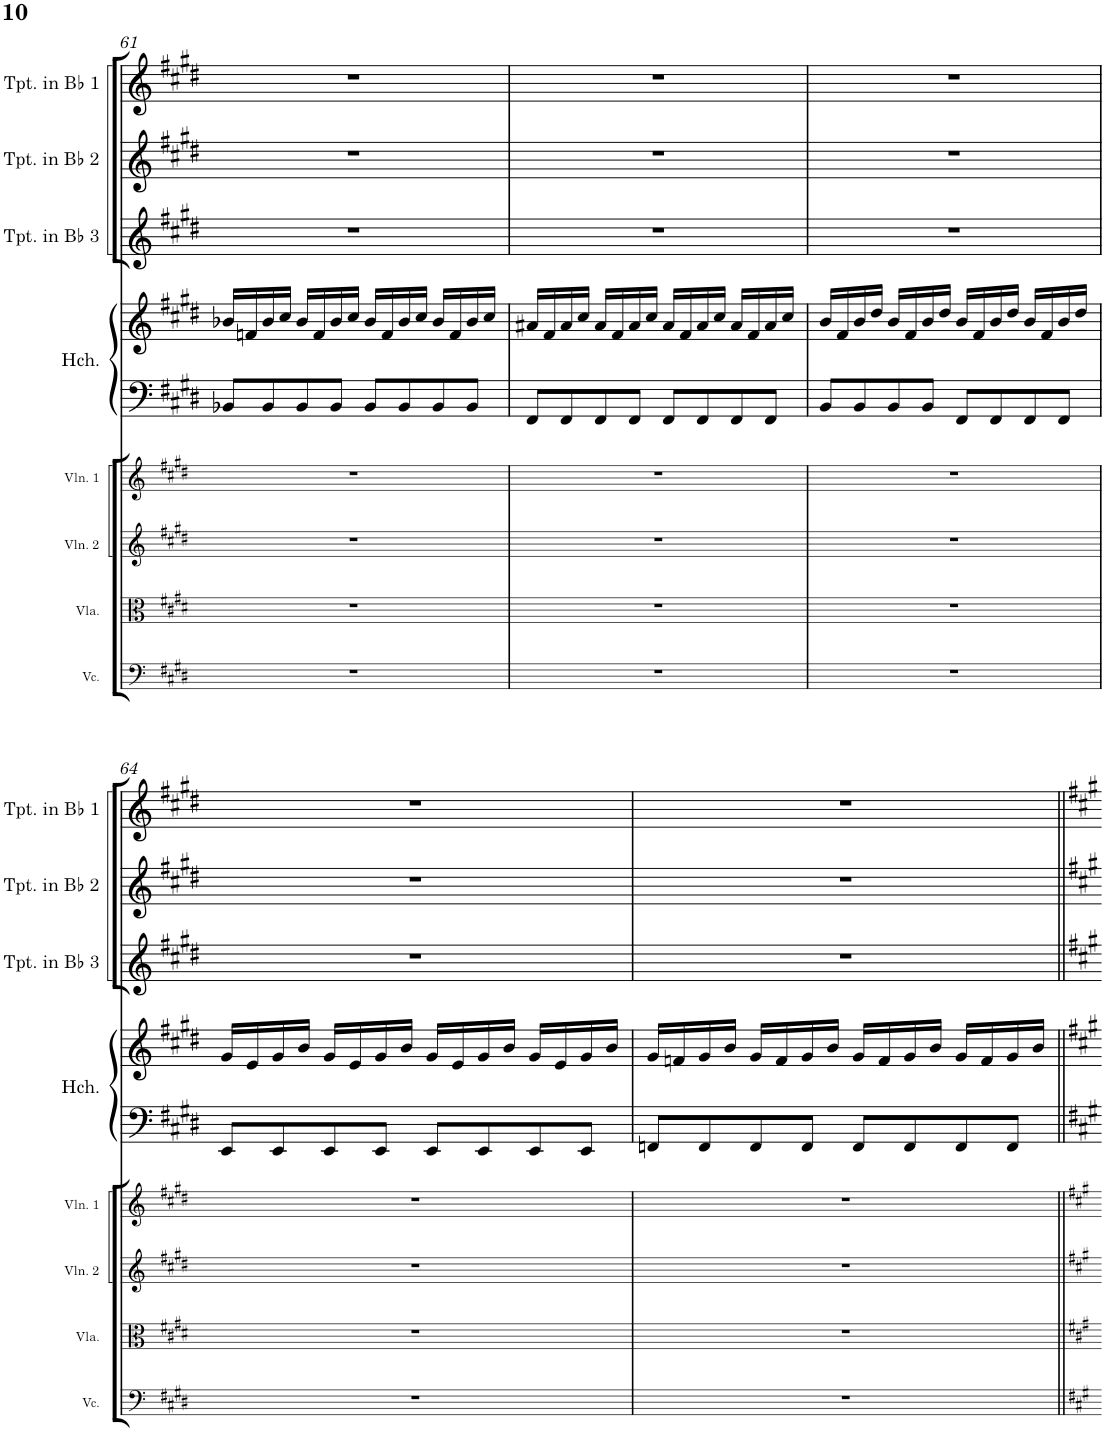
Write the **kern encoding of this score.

**kern	**kern	**kern	**kern	**kern	**kern	**kern	**kern	**kern
*part8	*part7	*part6	*part5	*part4	*part4	*part3	*part2	*part1
*staff9	*staff8	*staff7	*staff6	*staff5	*staff4	*staff3	*staff2	*staff1
*I"Violoncello	*I"Viola	*I"Violin 2	*I"Violin 1	*I"Harpsichord	*	*I"Trumpet in Bb 3	*I"Trumpet in Bb 2	*I"Trumpet in Bb 1
*I'Vc.	*I'Vla.	*I'Vln. 2	*I'Vln. 1	*I'Hch.	*	*I'Tpt. in Bb 3	*I'Tpt. in Bb 2	*I'Tpt. in Bb 1
!!LO:PB:g=z
*clefF4	*clefC3	*clefG2	*clefG2	*clefF4	*clefG2	*clefG2	*clefG2	*clefG2
*	*	*	*	*	*	*Trd1c2	*Trd1c2	*Trd1c2
*k[f#c#g#d#]	*k[f#c#g#d#]	*k[f#c#g#d#]	*k[f#c#g#d#]	*k[f#c#g#d#]	*k[f#c#g#d#]	*k[f#c#g#d#]	*k[f#c#g#d#]	*k[f#c#g#d#]
*M4/4	*M4/4	*M4/4	*M4/4	*M4/4	*M4/4	*M4/4	*M4/4	*M4/4
=61	=61	=61	=61	=61	=61	=61	=61	=61
1r	1r	1r	1r	8BB-X/L	16b-X/LL	1r	1r	1r
.	.	.	.	.	16fn/	.	.	.
.	.	.	.	8BB-/	16b-/	.	.	.
.	.	.	.	.	16cc#/JJ	.	.	.
.	.	.	.	8BB-/	16b-/LL	.	.	.
.	.	.	.	.	16f/	.	.	.
.	.	.	.	8BB-/J	16b-/	.	.	.
.	.	.	.	.	16cc#/JJ	.	.	.
.	.	.	.	8BB-/L	16b-/LL	.	.	.
.	.	.	.	.	16f/	.	.	.
.	.	.	.	8BB-/	16b-/	.	.	.
.	.	.	.	.	16cc#/JJ	.	.	.
.	.	.	.	8BB-/	16b-/LL	.	.	.
.	.	.	.	.	16f/	.	.	.
.	.	.	.	8BB-/J	16b-/	.	.	.
.	.	.	.	.	16cc#/JJ	.	.	.
=62	=62	=62	=62	=62	=62	=62	=62	=62
1r	1r	1r	1r	8FF#/L	16a#X/LL	1r	1r	1r
.	.	.	.	.	16f#/	.	.	.
.	.	.	.	8FF#/	16a#/	.	.	.
.	.	.	.	.	16cc#/JJ	.	.	.
.	.	.	.	8FF#/	16a#/LL	.	.	.
.	.	.	.	.	16f#/	.	.	.
.	.	.	.	8FF#/J	16a#/	.	.	.
.	.	.	.	.	16cc#/JJ	.	.	.
.	.	.	.	8FF#/L	16a#/LL	.	.	.
.	.	.	.	.	16f#/	.	.	.
.	.	.	.	8FF#/	16a#/	.	.	.
.	.	.	.	.	16cc#/JJ	.	.	.
.	.	.	.	8FF#/	16a#/LL	.	.	.
.	.	.	.	.	16f#/	.	.	.
.	.	.	.	8FF#/J	16a#/	.	.	.
.	.	.	.	.	16cc#/JJ	.	.	.
=63	=63	=63	=63	=63	=63	=63	=63	=63
1r	1r	1r	1r	8BB/L	16b/LL	1r	1r	1r
.	.	.	.	.	16f#/	.	.	.
.	.	.	.	8BB/	16b/	.	.	.
.	.	.	.	.	16dd#/JJ	.	.	.
.	.	.	.	8BB/	16b/LL	.	.	.
.	.	.	.	.	16f#/	.	.	.
.	.	.	.	8BB/J	16b/	.	.	.
.	.	.	.	.	16dd#/JJ	.	.	.
.	.	.	.	8FF#/L	16b/LL	.	.	.
.	.	.	.	.	16f#/	.	.	.
.	.	.	.	8FF#/	16b/	.	.	.
.	.	.	.	.	16dd#/JJ	.	.	.
.	.	.	.	8FF#/	16b/LL	.	.	.
.	.	.	.	.	16f#/	.	.	.
.	.	.	.	8FF#/J	16b/	.	.	.
.	.	.	.	.	16dd#/JJ	.	.	.
!!LO:LB:g=z
=64	=64	=64	=64	=64	=64	=64	=64	=64
1r	1r	1r	1r	8EE/L	16g#/LL	1r	1r	1r
.	.	.	.	.	16e/	.	.	.
.	.	.	.	8EE/	16g#/	.	.	.
.	.	.	.	.	16b/JJ	.	.	.
.	.	.	.	8EE/	16g#/LL	.	.	.
.	.	.	.	.	16e/	.	.	.
.	.	.	.	8EE/J	16g#/	.	.	.
.	.	.	.	.	16b/JJ	.	.	.
.	.	.	.	8EE/L	16g#/LL	.	.	.
.	.	.	.	.	16e/	.	.	.
.	.	.	.	8EE/	16g#/	.	.	.
.	.	.	.	.	16b/JJ	.	.	.
.	.	.	.	8EE/	16g#/LL	.	.	.
.	.	.	.	.	16e/	.	.	.
.	.	.	.	8EE/J	16g#/	.	.	.
.	.	.	.	.	16b/JJ	.	.	.
=65	=65	=65	=65	=65	=65	=65	=65	=65
1r	1r	1r	1r	8FFn/L	16g#/LL	1r	1r	1r
.	.	.	.	.	16fn/	.	.	.
.	.	.	.	8FF/	16g#/	.	.	.
.	.	.	.	.	16b/JJ	.	.	.
.	.	.	.	8FF/	16g#/LL	.	.	.
.	.	.	.	.	16f/	.	.	.
.	.	.	.	8FF/J	16g#/	.	.	.
.	.	.	.	.	16b/JJ	.	.	.
.	.	.	.	8FF/L	16g#/LL	.	.	.
.	.	.	.	.	16f/	.	.	.
.	.	.	.	8FF/	16g#/	.	.	.
.	.	.	.	.	16b/JJ	.	.	.
.	.	.	.	8FF/	16g#/LL	.	.	.
.	.	.	.	.	16f/	.	.	.
.	.	.	.	8FF/J	16g#/	.	.	.
.	.	.	.	.	16b/JJ	.	.	.
=||	=||	=||	=||	=||	=||	=||	=||	=||
*-	*-	*-	*-	*-	*-	*-	*-	*-
